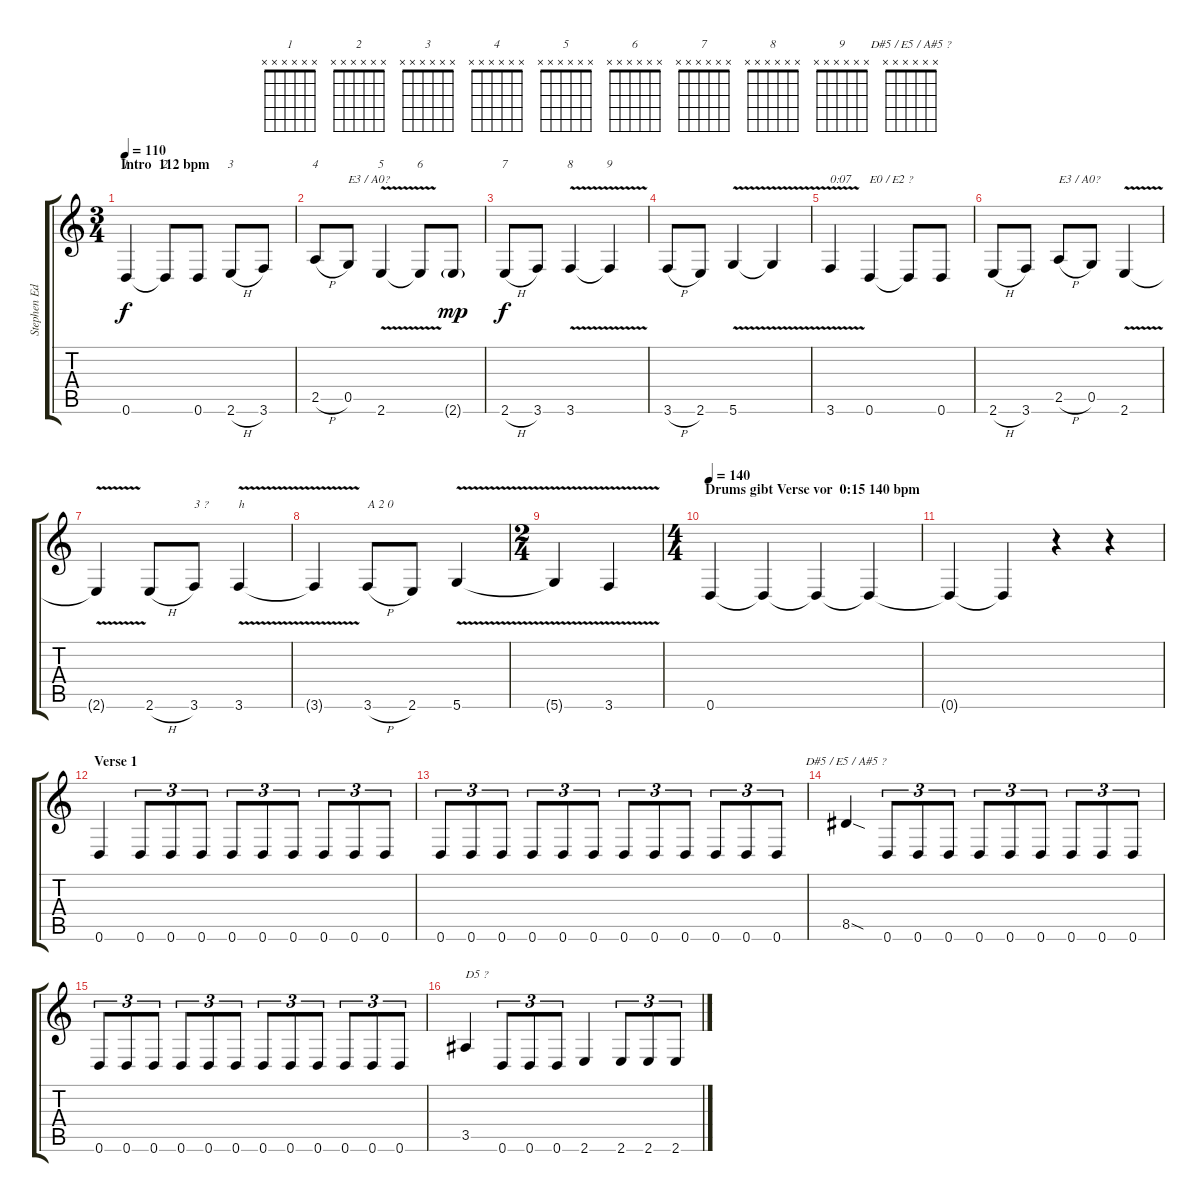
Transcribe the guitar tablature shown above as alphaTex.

\track ("Stephen Edmondson" "Stephen Ed") {instrument electricbasspick}
\staff {score tabs}
\tuning (D4 A3 F3 C3 G2 D2) {hide}
\chord ("1" x x x x x x)
\chord ("2" x x x x x x)
\chord ("3" x x x x x x)
\chord ("4" x x x x x x)
\chord ("5" x x x x x x)
\chord ("6" x x x x x x)
\chord ("7" x x x x x x)
\chord ("8" x x x x x x)
\chord ("9" x x x x x x)
\chord ("D#5 / E5 / A#5 ?" x x x x x x)
\ts (3 4)
\section ("" "Intro  112 bpm")
\tempo 110
\clef g2
\ks c
0.6.4{ch "1" dy f instrument electricbasspick} 0.6{t}.8{ch "2"} 0.6.8 2.6{h}.8{ch "3"} 3.6.8 |
2.5{h}.8{ch "4"} 0.5.8{txt "E3 / A0?"} 2.6{v}.4{ch "5"} 2.6{t}.8{ch "6"} 2.6{g}.8{dy mp} |
2.6{h}.8{ch "7" dy f} 3.6.8 3.6{v}.4{ch "8"} 3.6{t}.4{ch "9"} |
3.6{h}.8 2.6.8 5.6{v}.4 5.6{t}.4 |
3.6{v}.4{txt "0:07"} 0.6.4{txt "E0 / E2 ?"} 0.6{t}.8 0.6.8 |
2.6{h}.8 3.6.8 2.5{h}.8{txt "E3 / A0?"} 0.5.8 2.6{v}.4 |
2.6{t}.4 2.6{h}.8 3.6.8{txt "3 ?"} 3.6{v}.4{txt "h"} |
3.6{t}.4 3.6{h}.8{txt "A 2 0"} 2.6.8 5.6{v}.4 |
\ts (2 4)
5.6{t}.4 3.6{v}.4 |
\ts (4 4)
\section ("" "Drums gibt Verse vor  0:15 140 bpm")
\tempo 140
0.6.4 0.6{t}.4 0.6{t}.4 0.6{t}.4 |
0.6{t}.4 0.6{t}.4 r.4 r.4 |
\section ("" "Verse 1")
0.6.4 0.6.8{tu (3 2)} 0.6.8{tu (3 2)} 0.6.8{tu (3 2)} 0.6.8{tu (3 2)} 0.6.8{tu (3 2)} 0.6.8{tu (3 2)} 0.6.8{tu (3 2)} 0.6.8{tu (3 2)} 0.6.8{tu (3 2)} |
0.6.8{tu (3 2)} 0.6.8{tu (3 2)} 0.6.8{tu (3 2)} 0.6.8{tu (3 2)} 0.6.8{tu (3 2)} 0.6.8{tu (3 2)} 0.6.8{tu (3 2)} 0.6.8{tu (3 2)} 0.6.8{tu (3 2)} 0.6.8{tu (3 2)} 0.6.8{tu (3 2)} 0.6.8{tu (3 2)} |
8.5{sod}.4{ch "D#5 / E5 / A#5 ?"} 0.6.8{tu (3 2)} 0.6.8{tu (3 2)} 0.6.8{tu (3 2)} 0.6.8{tu (3 2)} 0.6.8{tu (3 2)} 0.6.8{tu (3 2)} 0.6.8{tu (3 2)} 0.6.8{tu (3 2)} 0.6.8{tu (3 2)} |
0.6.8{tu (3 2)} 0.6.8{tu (3 2)} 0.6.8{tu (3 2)} 0.6.8{tu (3 2)} 0.6.8{tu (3 2)} 0.6.8{tu (3 2)} 0.6.8{tu (3 2)} 0.6.8{tu (3 2)} 0.6.8{tu (3 2)} 0.6.8{tu (3 2)} 0.6.8{tu (3 2)} 0.6.8{tu (3 2)} |
3.5.4{txt "D5 ?"} 0.6.8{tu (3 2)} 0.6.8{tu (3 2)} 0.6.8{tu (3 2)} 2.6.4 2.6.8{tu (3 2)} 2.6.8{tu (3 2)} 2.6.8{tu (3 2)}
